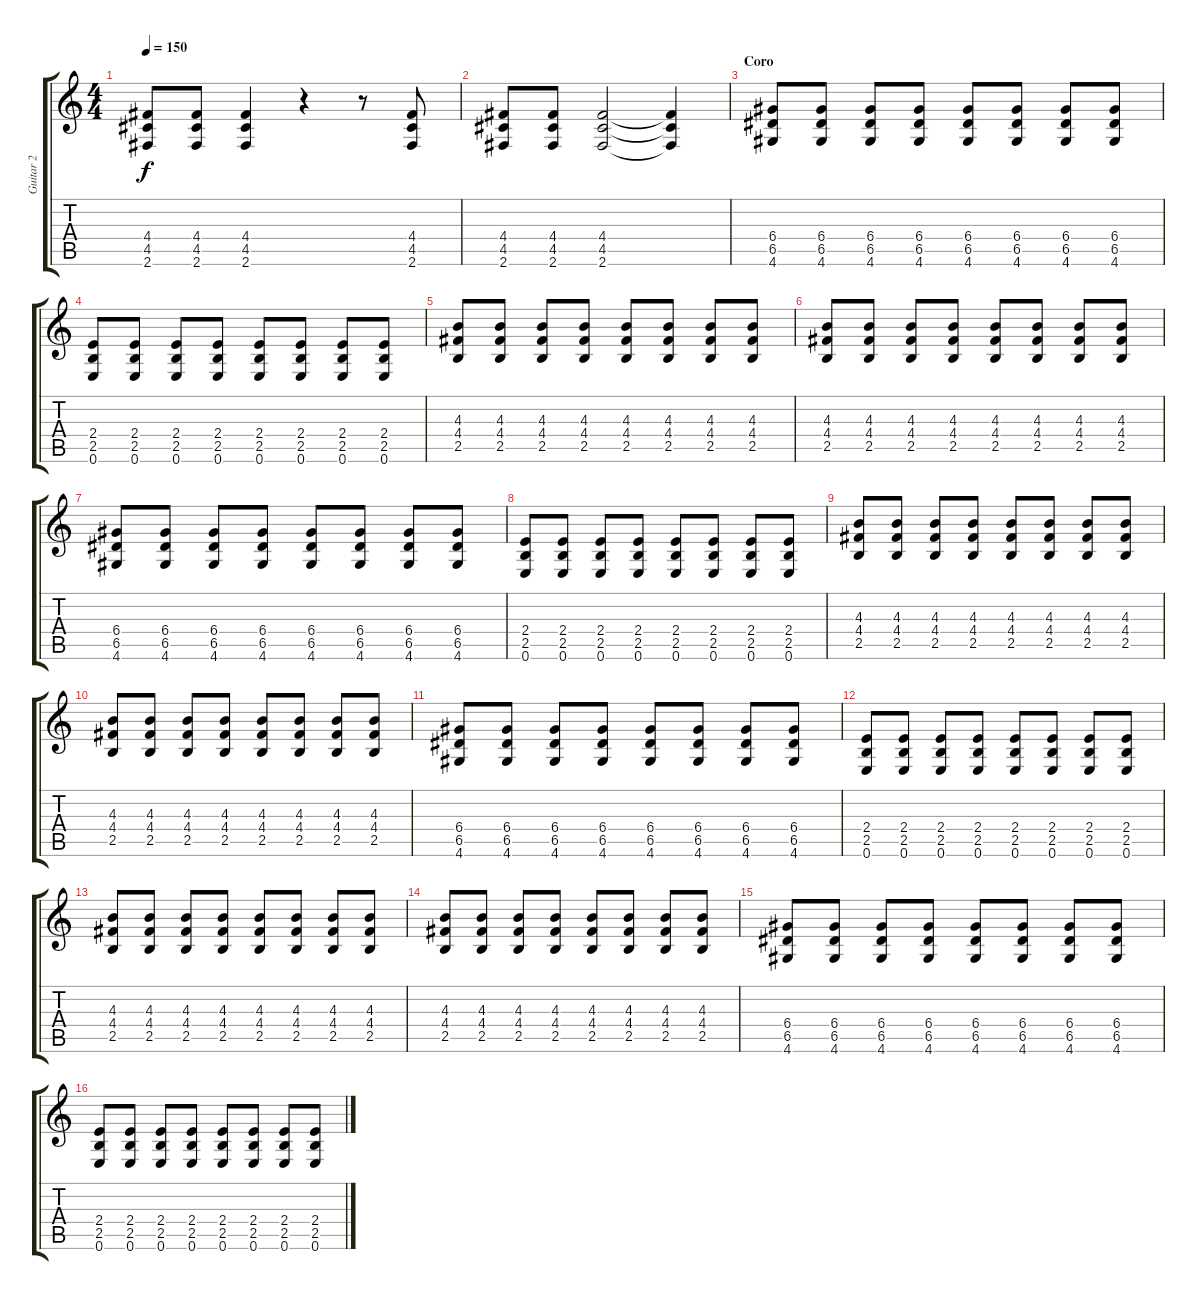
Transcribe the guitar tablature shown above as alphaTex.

\track ("Guitar 2" "Guitar 2") {instrument overdrivenguitar}
\staff {score tabs}
\tuning (E4 B3 G3 D3 A2 E2) {hide}
\ts (4 4)
\tempo 150
\clef g2
\ks c
(4.4 4.5 2.6).8{dy f} (4.4 4.5 2.6).8 (4.4 4.5 2.6).4 r.4 r.8 (4.4 4.5 2.6).8 |
(4.4 4.5 2.6).8 (4.4 4.5 2.6).8 (4.4 4.5 2.6).2 (4.4{t} 4.5{t} 2.6{t}).4 |
\section ("" "Coro")
(6.4 6.5 4.6).8{volume 9} (6.4 6.5 4.6).8 (6.4 6.5 4.6).8 (6.4 6.5 4.6).8 (6.4 6.5 4.6).8 (6.4 6.5 4.6).8 (6.4 6.5 4.6).8 (6.4 6.5 4.6).8 |
(2.4 2.5 0.6).8 (2.4 2.5 0.6).8 (2.4 2.5 0.6).8 (2.4 2.5 0.6).8 (2.4 2.5 0.6).8 (2.4 2.5 0.6).8 (2.4 2.5 0.6).8 (2.4 2.5 0.6).8 |
(4.3 4.4 2.5).8 (4.3 4.4 2.5).8 (4.3 4.4 2.5).8 (4.3 4.4 2.5).8 (4.3 4.4 2.5).8 (4.3 4.4 2.5).8 (4.3 4.4 2.5).8 (4.3 4.4 2.5).8 |
(4.3 4.4 2.5).8 (4.3 4.4 2.5).8 (4.3 4.4 2.5).8 (4.3 4.4 2.5).8 (4.3 4.4 2.5).8 (4.3 4.4 2.5).8 (4.3 4.4 2.5).8 (4.3 4.4 2.5).8 |
(6.4 6.5 4.6).8 (6.4 6.5 4.6).8 (6.4 6.5 4.6).8 (6.4 6.5 4.6).8 (6.4 6.5 4.6).8 (6.4 6.5 4.6).8 (6.4 6.5 4.6).8 (6.4 6.5 4.6).8 |
(2.4 2.5 0.6).8 (2.4 2.5 0.6).8 (2.4 2.5 0.6).8 (2.4 2.5 0.6).8 (2.4 2.5 0.6).8 (2.4 2.5 0.6).8 (2.4 2.5 0.6).8 (2.4 2.5 0.6).8 |
(4.3 4.4 2.5).8 (4.3 4.4 2.5).8 (4.3 4.4 2.5).8 (4.3 4.4 2.5).8 (4.3 4.4 2.5).8 (4.3 4.4 2.5).8 (4.3 4.4 2.5).8 (4.3 4.4 2.5).8 |
(4.3 4.4 2.5).8 (4.3 4.4 2.5).8 (4.3 4.4 2.5).8 (4.3 4.4 2.5).8 (4.3 4.4 2.5).8 (4.3 4.4 2.5).8 (4.3 4.4 2.5).8 (4.3 4.4 2.5).8 |
(6.4 6.5 4.6).8{volume 9} (6.4 6.5 4.6).8 (6.4 6.5 4.6).8 (6.4 6.5 4.6).8 (6.4 6.5 4.6).8 (6.4 6.5 4.6).8 (6.4 6.5 4.6).8 (6.4 6.5 4.6).8 |
(2.4 2.5 0.6).8 (2.4 2.5 0.6).8 (2.4 2.5 0.6).8 (2.4 2.5 0.6).8 (2.4 2.5 0.6).8 (2.4 2.5 0.6).8 (2.4 2.5 0.6).8 (2.4 2.5 0.6).8 |
(4.3 4.4 2.5).8 (4.3 4.4 2.5).8 (4.3 4.4 2.5).8 (4.3 4.4 2.5).8 (4.3 4.4 2.5).8 (4.3 4.4 2.5).8 (4.3 4.4 2.5).8 (4.3 4.4 2.5).8 |
(4.3 4.4 2.5).8 (4.3 4.4 2.5).8 (4.3 4.4 2.5).8 (4.3 4.4 2.5).8 (4.3 4.4 2.5).8 (4.3 4.4 2.5).8 (4.3 4.4 2.5).8 (4.3 4.4 2.5).8 |
(6.4 6.5 4.6).8 (6.4 6.5 4.6).8 (6.4 6.5 4.6).8 (6.4 6.5 4.6).8 (6.4 6.5 4.6).8 (6.4 6.5 4.6).8 (6.4 6.5 4.6).8 (6.4 6.5 4.6).8 |
(2.4 2.5 0.6).8 (2.4 2.5 0.6).8 (2.4 2.5 0.6).8 (2.4 2.5 0.6).8 (2.4 2.5 0.6).8 (2.4 2.5 0.6).8 (2.4 2.5 0.6).8 (2.4 2.5 0.6).8
